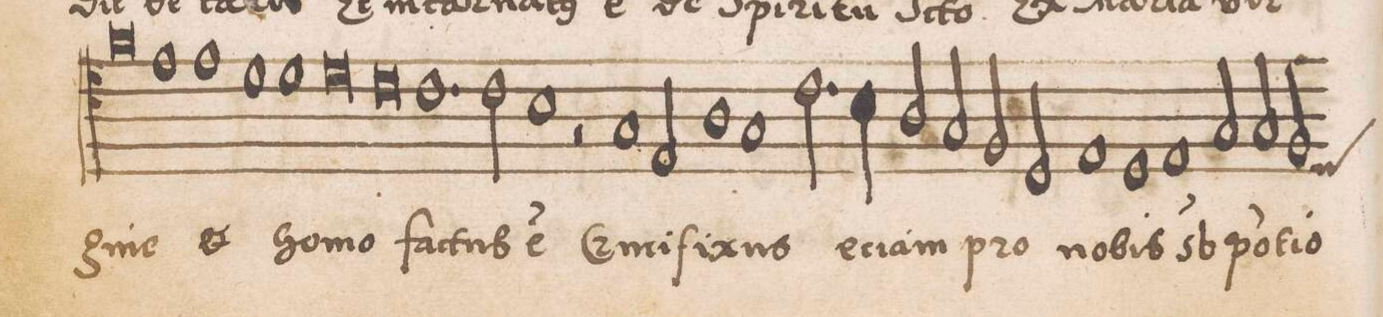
**kern	**text
*I"TENOR	*
*clefC4	*
*k[]	*
*met(c|)	*
*M2/1	*
0f	-gi-
=71	=71
1e	-ne
1e	e(t)
=72	=72
1d	.
1d	ho-
=73	=73
0d	-mo
=74	=74
0c	.
=75	=75
1.c	fac-
2c\	-tuſ
=76	=76
1B	e(st)
2r	.
1G	Cru-
=77	=77
2E/	-ci-
1A	-fi-
=78	=78
1G	-xus
2.c\	e-
4B\	-ci-
=79	=79
2A/	-am
2G/	.
2F/	pro
2D/	.
=80	=80
1E	no-
1D	-bis
=81	=81
1E	s(u)b
2G/	po(n)-
2G/	-ti-
=82	=82
*custos:D	*
2F/	-o
*-	*-
